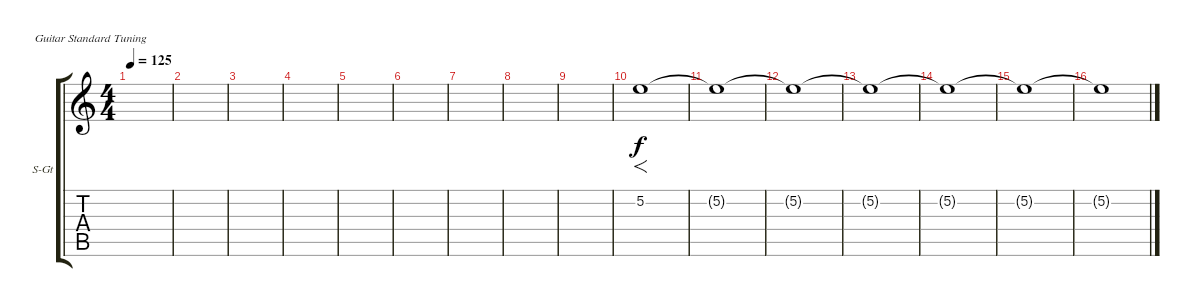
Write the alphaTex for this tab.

\defaultSystemsLayout 4
\bracketExtendMode groupsimilarinstruments
\firstSystemTrackNameOrientation horizontal
\otherSystemsTrackNameOrientation horizontal
\track ("Lead string 01" "S-Gt") {instrument acousticguitarsteel}
\staff {score tabs}
\tuning (E4 B3 G3 D3 A2 E2)
\ts (4 4)
\tempo 125
\clef g2
\scale
0.487395
\ks c
|
\scale
0.256303 |
|
|
|
\scale
0.256303 |
\scale
0.333333 |
\scale
0.333333 |
|
5.2.1{f} |
5.2{t}.1 |
5.2{t}.1 |
5.2{t}.1 |
5.2{t}.1 |
5.2{t}.1 |
5.2{t}.1
